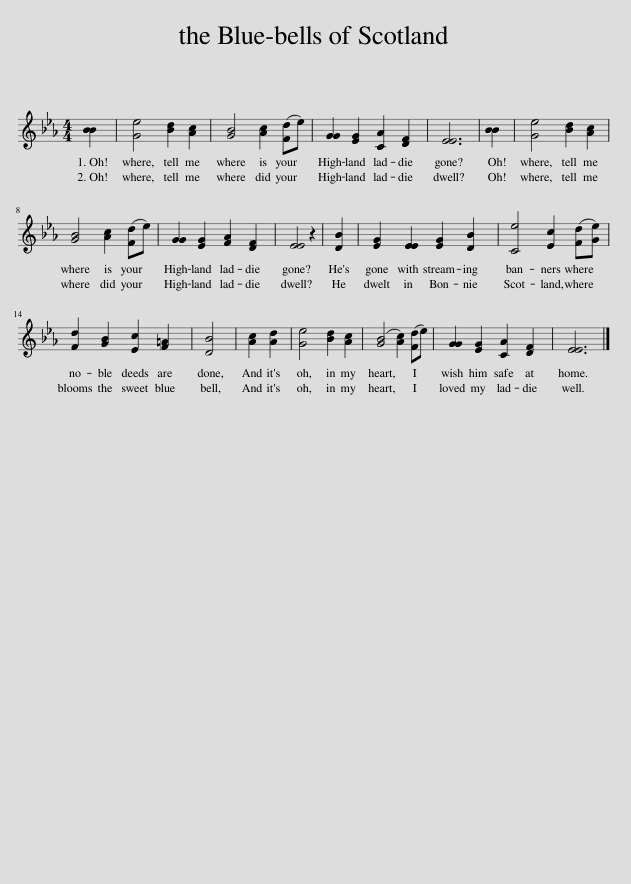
X:1
L:1/8
M:4/4
I:linebreak $
K:Eb
V:1 treble
V:1
 [BB]2 | [Ge]4 [Bd]2 [Ac]2 | [GB]4 [Ac]2 ([Fd]e) | [GG]2 [EG]2 [CA]2 [DF]2 | [EE]6 | %5
 [BB]2 | [Ge]4 [Bd]2 [Ac]2 |$ [GB]4 [Ac]2 ([Fd]e) | [GG]2 [EG]2 [FA]2 [DF]2 | [EE]4 z2 | %10
 [DB]2 | [EG]2 [EE]2 [EG]2 [DB]2 | [Ce]4 [Ec]2 ([Fd][Ge]) |$ [Fd]2 [GB]2 [Ec]2 [F=A]2 | [DB]4 | %15
 [Ac]2 [Ad]2 | [Ge]4 [Bd]2 [Ac]2 | ([GB]4 [Ac]2) ([Fd]e) | [GG]2 [EG]2 [CA]2 [DF]2 | [EE]6 |] %20
